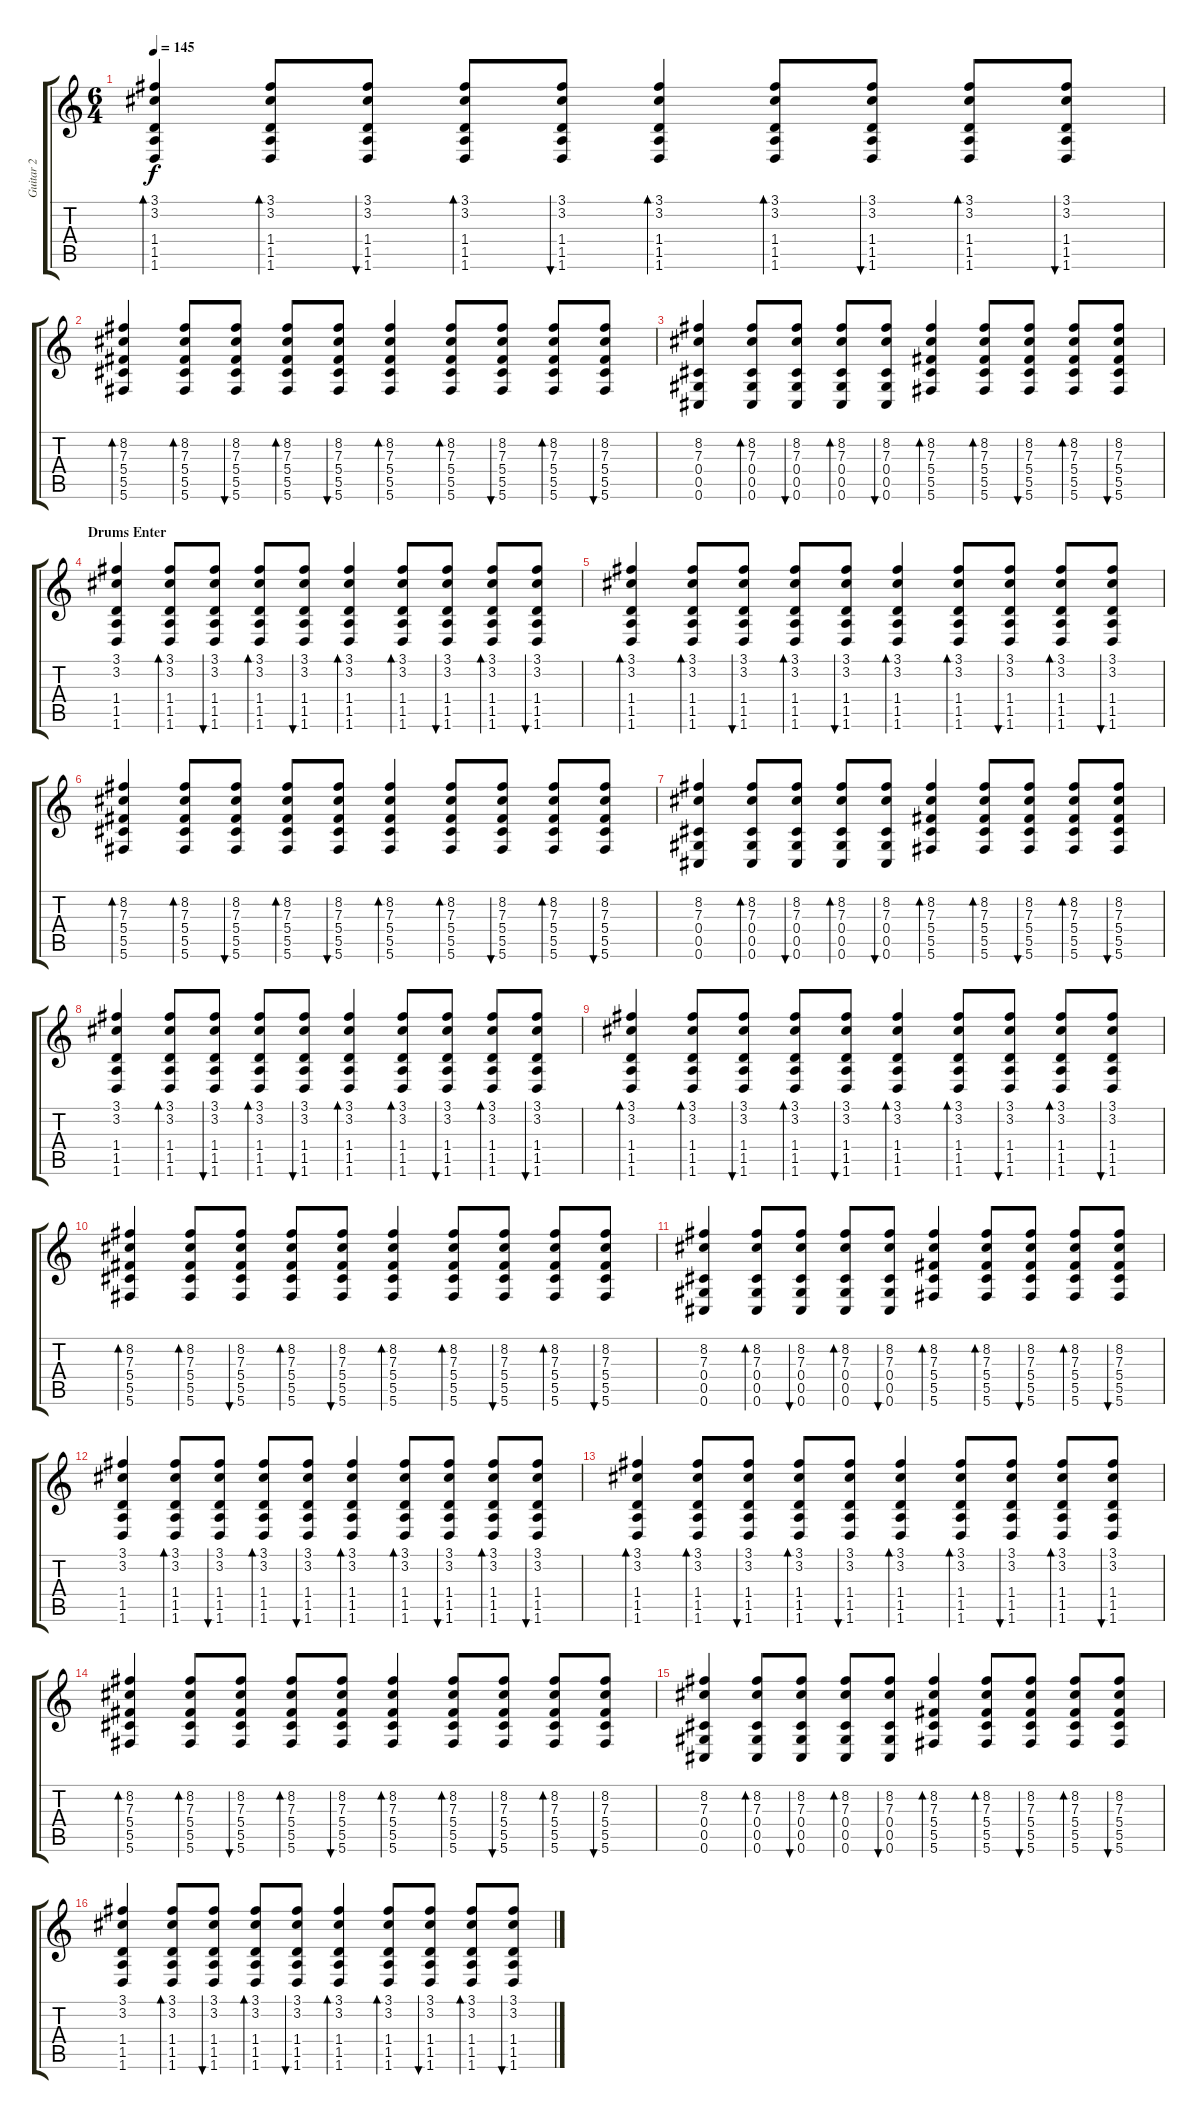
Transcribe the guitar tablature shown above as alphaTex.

\track ("Guitar 2" "Guitar 2") {instrument distortionguitar}
\staff {score tabs}
\tuning (Eb4 Bb3 Gb3 Db3 Ab2 Db2) {hide}
\ts (6 4)
\tempo 145
\clef g2
\ks c
(3.1 3.2 1.4 1.5 1.6).4{bd 60 dy f} (3.1 3.2 1.4 1.5 1.6).8{bd 60} (3.1 3.2 1.4 1.5 1.6).8{bu 60} (3.1 3.2 1.4 1.5 1.6).8{bd 60} (3.1 3.2 1.4 1.5 1.6).8{bu 60} (3.1 3.2 1.4 1.5 1.6).4{bd 60} (3.1 3.2 1.4 1.5 1.6).8{bd 60} (3.1 3.2 1.4 1.5 1.6).8{bu 60} (3.1 3.2 1.4 1.5 1.6).8{bd 60} (3.1 3.2 1.4 1.5 1.6).8{bu 60} |
(8.2 7.3 5.4 5.5 5.6).4{bd 60} (8.2 7.3 5.4 5.5 5.6).8{bd 60} (8.2 7.3 5.4 5.5 5.6).8{bu 60} (8.2 7.3 5.4 5.5 5.6).8{bd 60} (8.2 7.3 5.4 5.5 5.6).8{bu 60} (8.2 7.3 5.4 5.5 5.6).4{bd 60} (8.2 7.3 5.4 5.5 5.6).8{bd 60} (8.2 7.3 5.4 5.5 5.6).8{bu 60} (8.2 7.3 5.4 5.5 5.6).8{bd 60} (8.2 7.3 5.4 5.5 5.6).8{bu 60} |
(8.2 7.3 0.4 0.5 0.6).4 (8.2 7.3 0.4 0.5 0.6).8{bd 60} (8.2 7.3 0.4 0.5 0.6).8{bu 60} (8.2 7.3 0.4 0.5 0.6).8{bd 60} (8.2 7.3 0.4 0.5 0.6).8{bu 60} (8.2 7.3 5.4 5.5 5.6).4{bd 60} (8.2 7.3 5.4 5.5 5.6).8{bd 60} (8.2 7.3 5.4 5.5 5.6).8{bu 60} (8.2 7.3 5.4 5.5 5.6).8{bd 60} (8.2 7.3 5.4 5.5 5.6).8{bu 60} |
\section ("" "Drums Enter")
(3.1 3.2 1.4 1.5 1.6).4 (3.1 3.2 1.4 1.5 1.6).8{bd 60} (3.1 3.2 1.4 1.5 1.6).8{bu 60} (3.1 3.2 1.4 1.5 1.6).8{bd 60} (3.1 3.2 1.4 1.5 1.6).8{bu 60} (3.1 3.2 1.4 1.5 1.6).4{bd 60} (3.1 3.2 1.4 1.5 1.6).8{bd 60} (3.1 3.2 1.4 1.5 1.6).8{bu 60} (3.1 3.2 1.4 1.5 1.6).8{bd 60} (3.1 3.2 1.4 1.5 1.6).8{bu 60} |
(3.1 3.2 1.4 1.5 1.6).4{bd 60} (3.1 3.2 1.4 1.5 1.6).8{bd 60} (3.1 3.2 1.4 1.5 1.6).8{bu 60} (3.1 3.2 1.4 1.5 1.6).8{bd 60} (3.1 3.2 1.4 1.5 1.6).8{bu 60} (3.1 3.2 1.4 1.5 1.6).4{bd 60} (3.1 3.2 1.4 1.5 1.6).8{bd 60} (3.1 3.2 1.4 1.5 1.6).8{bu 60} (3.1 3.2 1.4 1.5 1.6).8{bd 60} (3.1 3.2 1.4 1.5 1.6).8{bu 60} |
(8.2 7.3 5.4 5.5 5.6).4{bd 60} (8.2 7.3 5.4 5.5 5.6).8{bd 60} (8.2 7.3 5.4 5.5 5.6).8{bu 60} (8.2 7.3 5.4 5.5 5.6).8{bd 60} (8.2 7.3 5.4 5.5 5.6).8{bu 60} (8.2 7.3 5.4 5.5 5.6).4{bd 60} (8.2 7.3 5.4 5.5 5.6).8{bd 60} (8.2 7.3 5.4 5.5 5.6).8{bu 60} (8.2 7.3 5.4 5.5 5.6).8{bd 60} (8.2 7.3 5.4 5.5 5.6).8{bu 60} |
(8.2 7.3 0.4 0.5 0.6).4 (8.2 7.3 0.4 0.5 0.6).8{bd 60} (8.2 7.3 0.4 0.5 0.6).8{bu 60} (8.2 7.3 0.4 0.5 0.6).8{bd 60} (8.2 7.3 0.4 0.5 0.6).8{bu 60} (8.2 7.3 5.4 5.5 5.6).4{bd 60} (8.2 7.3 5.4 5.5 5.6).8{bd 60} (8.2 7.3 5.4 5.5 5.6).8{bu 60} (8.2 7.3 5.4 5.5 5.6).8{bd 60} (8.2 7.3 5.4 5.5 5.6).8{bu 60} |
(3.1 3.2 1.4 1.5 1.6).4 (3.1 3.2 1.4 1.5 1.6).8{bd 60} (3.1 3.2 1.4 1.5 1.6).8{bu 60} (3.1 3.2 1.4 1.5 1.6).8{bd 60} (3.1 3.2 1.4 1.5 1.6).8{bu 60} (3.1 3.2 1.4 1.5 1.6).4{bd 60} (3.1 3.2 1.4 1.5 1.6).8{bd 60} (3.1 3.2 1.4 1.5 1.6).8{bu 60} (3.1 3.2 1.4 1.5 1.6).8{bd 60} (3.1 3.2 1.4 1.5 1.6).8{bu 60} |
(3.1 3.2 1.4 1.5 1.6).4{bd 60} (3.1 3.2 1.4 1.5 1.6).8{bd 60} (3.1 3.2 1.4 1.5 1.6).8{bu 60} (3.1 3.2 1.4 1.5 1.6).8{bd 60} (3.1 3.2 1.4 1.5 1.6).8{bu 60} (3.1 3.2 1.4 1.5 1.6).4{bd 60} (3.1 3.2 1.4 1.5 1.6).8{bd 60} (3.1 3.2 1.4 1.5 1.6).8{bu 60} (3.1 3.2 1.4 1.5 1.6).8{bd 60} (3.1 3.2 1.4 1.5 1.6).8{bu 60} |
(8.2 7.3 5.4 5.5 5.6).4{bd 60} (8.2 7.3 5.4 5.5 5.6).8{bd 60} (8.2 7.3 5.4 5.5 5.6).8{bu 60} (8.2 7.3 5.4 5.5 5.6).8{bd 60} (8.2 7.3 5.4 5.5 5.6).8{bu 60} (8.2 7.3 5.4 5.5 5.6).4{bd 60} (8.2 7.3 5.4 5.5 5.6).8{bd 60} (8.2 7.3 5.4 5.5 5.6).8{bu 60} (8.2 7.3 5.4 5.5 5.6).8{bd 60} (8.2 7.3 5.4 5.5 5.6).8{bu 60} |
(8.2 7.3 0.4 0.5 0.6).4 (8.2 7.3 0.4 0.5 0.6).8{bd 60} (8.2 7.3 0.4 0.5 0.6).8{bu 60} (8.2 7.3 0.4 0.5 0.6).8{bd 60} (8.2 7.3 0.4 0.5 0.6).8{bu 60} (8.2 7.3 5.4 5.5 5.6).4{bd 60} (8.2 7.3 5.4 5.5 5.6).8{bd 60} (8.2 7.3 5.4 5.5 5.6).8{bu 60} (8.2 7.3 5.4 5.5 5.6).8{bd 60} (8.2 7.3 5.4 5.5 5.6).8{bu 60} |
(3.1 3.2 1.4 1.5 1.6).4 (3.1 3.2 1.4 1.5 1.6).8{bd 60} (3.1 3.2 1.4 1.5 1.6).8{bu 60} (3.1 3.2 1.4 1.5 1.6).8{bd 60} (3.1 3.2 1.4 1.5 1.6).8{bu 60} (3.1 3.2 1.4 1.5 1.6).4{bd 60} (3.1 3.2 1.4 1.5 1.6).8{bd 60} (3.1 3.2 1.4 1.5 1.6).8{bu 60} (3.1 3.2 1.4 1.5 1.6).8{bd 60} (3.1 3.2 1.4 1.5 1.6).8{bu 60} |
(3.1 3.2 1.4 1.5 1.6).4{bd 60} (3.1 3.2 1.4 1.5 1.6).8{bd 60} (3.1 3.2 1.4 1.5 1.6).8{bu 60} (3.1 3.2 1.4 1.5 1.6).8{bd 60} (3.1 3.2 1.4 1.5 1.6).8{bu 60} (3.1 3.2 1.4 1.5 1.6).4{bd 60} (3.1 3.2 1.4 1.5 1.6).8{bd 60} (3.1 3.2 1.4 1.5 1.6).8{bu 60} (3.1 3.2 1.4 1.5 1.6).8{bd 60} (3.1 3.2 1.4 1.5 1.6).8{bu 60} |
(8.2 7.3 5.4 5.5 5.6).4{bd 60} (8.2 7.3 5.4 5.5 5.6).8{bd 60} (8.2 7.3 5.4 5.5 5.6).8{bu 60} (8.2 7.3 5.4 5.5 5.6).8{bd 60} (8.2 7.3 5.4 5.5 5.6).8{bu 60} (8.2 7.3 5.4 5.5 5.6).4{bd 60} (8.2 7.3 5.4 5.5 5.6).8{bd 60} (8.2 7.3 5.4 5.5 5.6).8{bu 60} (8.2 7.3 5.4 5.5 5.6).8{bd 60} (8.2 7.3 5.4 5.5 5.6).8{bu 60} |
(8.2 7.3 0.4 0.5 0.6).4 (8.2 7.3 0.4 0.5 0.6).8{bd 60} (8.2 7.3 0.4 0.5 0.6).8{bu 60} (8.2 7.3 0.4 0.5 0.6).8{bd 60} (8.2 7.3 0.4 0.5 0.6).8{bu 60} (8.2 7.3 5.4 5.5 5.6).4{bd 60} (8.2 7.3 5.4 5.5 5.6).8{bd 60} (8.2 7.3 5.4 5.5 5.6).8{bu 60} (8.2 7.3 5.4 5.5 5.6).8{bd 60} (8.2 7.3 5.4 5.5 5.6).8{bu 60} |
(3.1 3.2 1.4 1.5 1.6).4 (3.1 3.2 1.4 1.5 1.6).8{bd 60} (3.1 3.2 1.4 1.5 1.6).8{bu 60} (3.1 3.2 1.4 1.5 1.6).8{bd 60} (3.1 3.2 1.4 1.5 1.6).8{bu 60} (3.1 3.2 1.4 1.5 1.6).4{bd 60} (3.1 3.2 1.4 1.5 1.6).8{bd 60} (3.1 3.2 1.4 1.5 1.6).8{bu 60} (3.1 3.2 1.4 1.5 1.6).8{bd 60} (3.1 3.2 1.4 1.5 1.6).8{bu 60}
